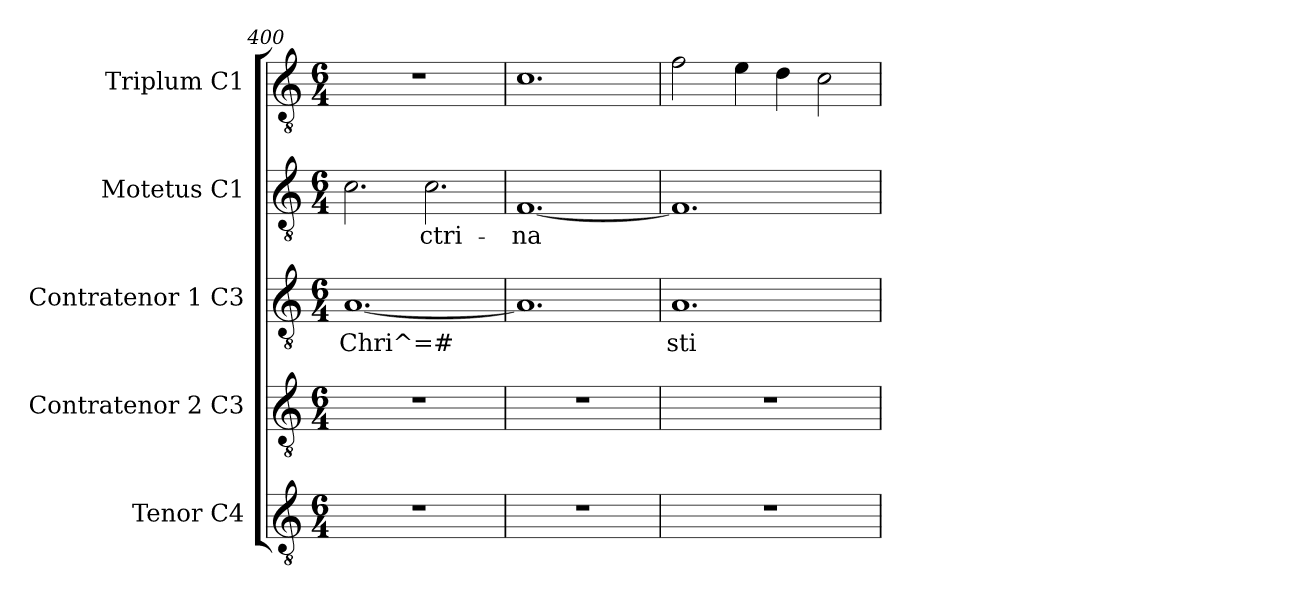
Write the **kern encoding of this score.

**kern	**kern	**kern	**text	**kern	**text	**kern	**text
*part5	*part4	*part3	*part3	*part2	*part2	*part1	*part1
*staff5	*staff4	*staff3	*staff3	*staff2	*staff2	*staff1	*staff1
*I"Tenor  C4	*I"Contratenor 2  C3	*I"Contratenor 1  C3	*	*I"Motetus  C1	*	*I"Triplum  C1	*
*I'T	*I'Ct2	*I'Ct1	*	*I'Mot	*	*I'Tr	*
*clefGv2	*clefGv2	*clefGv2	*	*clefGv2	*	*clefGv2	*
*k[]	*k[]	*k[]	*	*k[]	*	*k[]	*
*C:	*C:	*C:	*	*C:	*	*C:	*
*M6/4	*M6/4	*M6/4	*	*M6/4	*	*M6/4	*
=400	=400	=400	=400	=400	=400	=400	=400
!	!	!	!LO:LY:b:cj	!	!LO:LY:b:cj	!	!
1.r	1.r	[<1.A	Chri^=#	2.c\	--	1.r	.
!	!	!	!	!	!LO:LY:b:cj	!	!
.	.	.	.	2.c\	-ctri-	.	.
!!LO:LB:g=z
=401	=401	=401	=401	=401	=401	=401	=401
!	!	!	!LO:LY:b:cj	!	!LO:LY:b:cj	!	!LO:LY:b:cj
1.r	1.r	1.A]	.	[<1.F	-na	1.c	.
=402	=402	=402	=402	=402	=402	=402	=402
!	!	!	!LO:LY:b:cj	!	!LO:LY:b:cj	!	!LO:LY:b:cj
1.r	1.r	1.A	sti	1.F]	.	2f\	.
!	!	!	!	!	!	!	!LO:LY:b:cj
.	.	.	.	.	.	4e\	.
!	!	!	!	!	!	!	!LO:LY:b:cj
.	.	.	.	.	.	4d\	.
!	!	!	!	!	!	!	!LO:LY:b:cj
.	.	.	.	.	.	2c\	.
=	=	=	=	=	=	=	=
*-	*-	*-	*-	*-	*-	*-	*-
